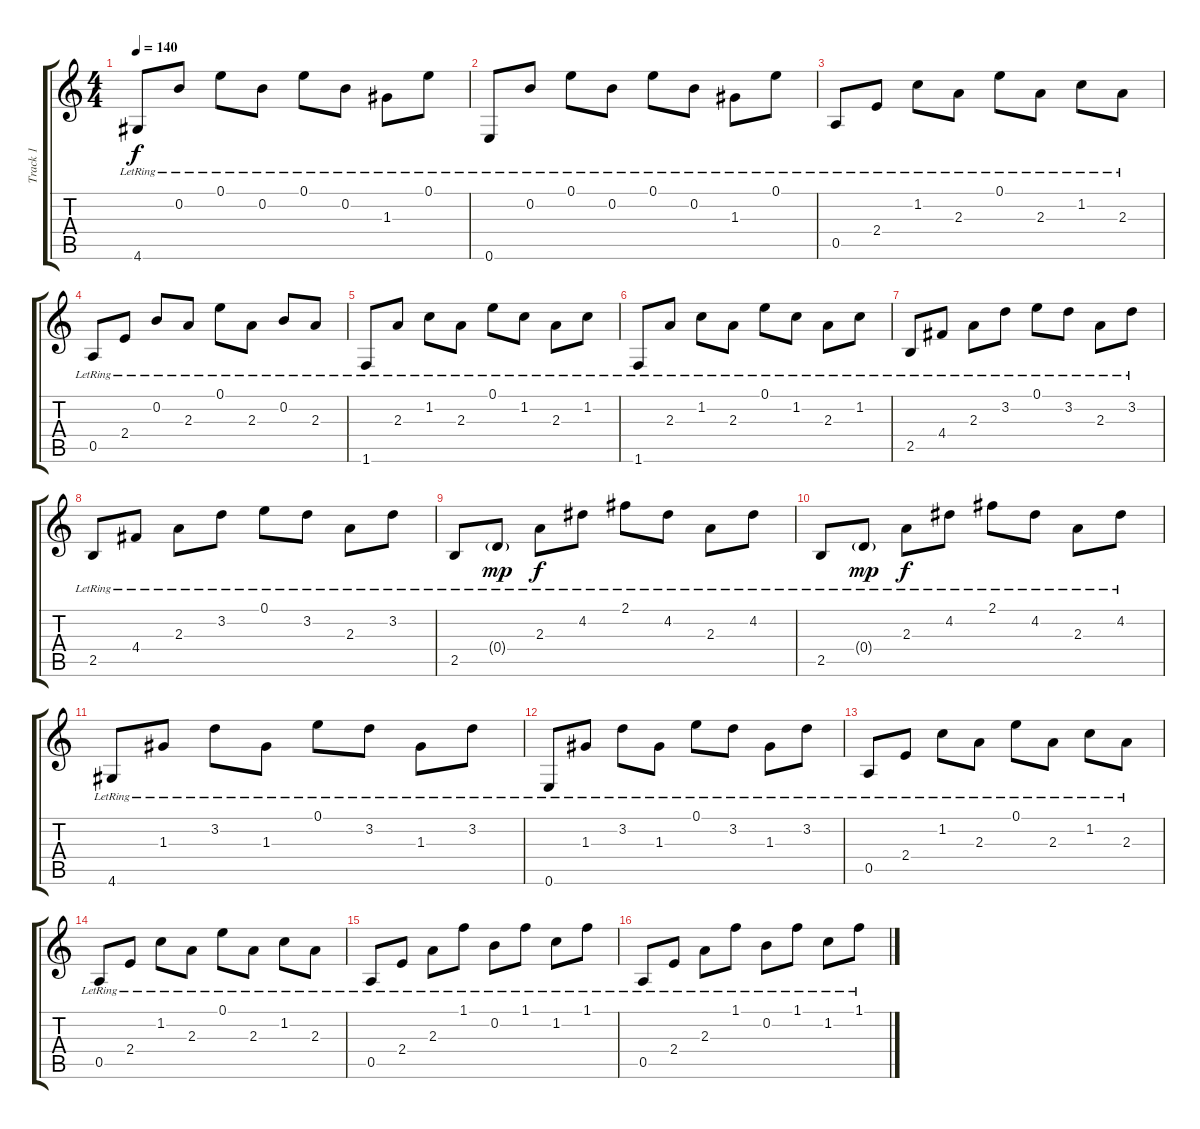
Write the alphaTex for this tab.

\track ("Track 1" "Track 1") {instrument distortionguitar}
\staff {score tabs}
\tuning (E4 B3 G3 D3 A2 E2) {hide}
\ts (4 4)
\tempo 140
\clef g2
\ks c
4.6{lr}.8{dy f} 0.2{lr}.8 0.1{lr}.8 0.2{lr}.8 0.1{lr}.8 0.2{lr}.8 1.3{lr}.8 0.1{lr}.8 |
0.6{lr}.8 0.2{lr}.8 0.1{lr}.8 0.2{lr}.8 0.1{lr}.8 0.2{lr}.8 1.3{lr}.8 0.1{lr}.8 |
0.5{lr}.8 2.4{lr}.8 1.2{lr}.8 2.3{lr}.8 0.1{lr}.8 2.3{lr}.8 1.2{lr}.8 2.3{lr}.8 |
0.5{lr}.8 2.4{lr}.8 0.2{lr}.8 2.3{lr}.8 0.1{lr}.8 2.3{lr}.8 0.2{lr}.8 2.3{lr}.8 |
1.6{lr}.8 2.3{lr}.8 1.2{lr}.8 2.3{lr}.8 0.1{lr}.8 1.2{lr}.8 2.3{lr}.8 1.2{lr}.8 |
1.6{lr}.8 2.3{lr}.8 1.2{lr}.8 2.3{lr}.8 0.1{lr}.8 1.2{lr}.8 2.3{lr}.8 1.2{lr}.8 |
2.5{lr}.8 4.4{lr}.8 2.3{lr}.8 3.2{lr}.8 0.1{lr}.8 3.2{lr}.8 2.3{lr}.8 3.2{lr}.8 |
2.5{lr}.8 4.4{lr}.8 2.3{lr}.8 3.2{lr}.8 0.1{lr}.8 3.2{lr}.8 2.3{lr}.8 3.2{lr}.8 |
2.5{lr}.8 0.4{g lr}.8{dy mp} 2.3{lr}.8{dy f} 4.2{lr}.8 2.1{lr}.8 4.2{lr}.8 2.3{lr}.8 4.2{lr}.8 |
2.5{lr}.8 0.4{g lr}.8{dy mp} 2.3{lr}.8{dy f} 4.2{lr}.8 2.1{lr}.8 4.2{lr}.8 2.3{lr}.8 4.2{lr}.8 |
4.6{lr}.8 1.3{lr}.8 3.2{lr}.8 1.3{lr}.8 0.1{lr}.8 3.2{lr}.8 1.3{lr}.8 3.2{lr}.8 |
0.6{lr}.8 1.3{lr}.8 3.2{lr}.8 1.3{lr}.8 0.1{lr}.8 3.2{lr}.8 1.3{lr}.8 3.2{lr}.8 |
0.5{lr}.8 2.4{lr}.8 1.2{lr}.8 2.3{lr}.8 0.1{lr}.8 2.3{lr}.8 1.2{lr}.8 2.3{lr}.8 |
0.5{lr}.8 2.4{lr}.8 1.2{lr}.8 2.3{lr}.8 0.1{lr}.8 2.3{lr}.8 1.2{lr}.8 2.3{lr}.8 |
0.5{lr}.8 2.4{lr}.8 2.3{lr}.8 1.1{lr}.8 0.2{lr}.8 1.1{lr}.8 1.2{lr}.8 1.1{lr}.8 |
0.5{lr}.8 2.4{lr}.8 2.3{lr}.8 1.1{lr}.8 0.2{lr}.8 1.1{lr}.8 1.2{lr}.8 1.1{lr}.8
